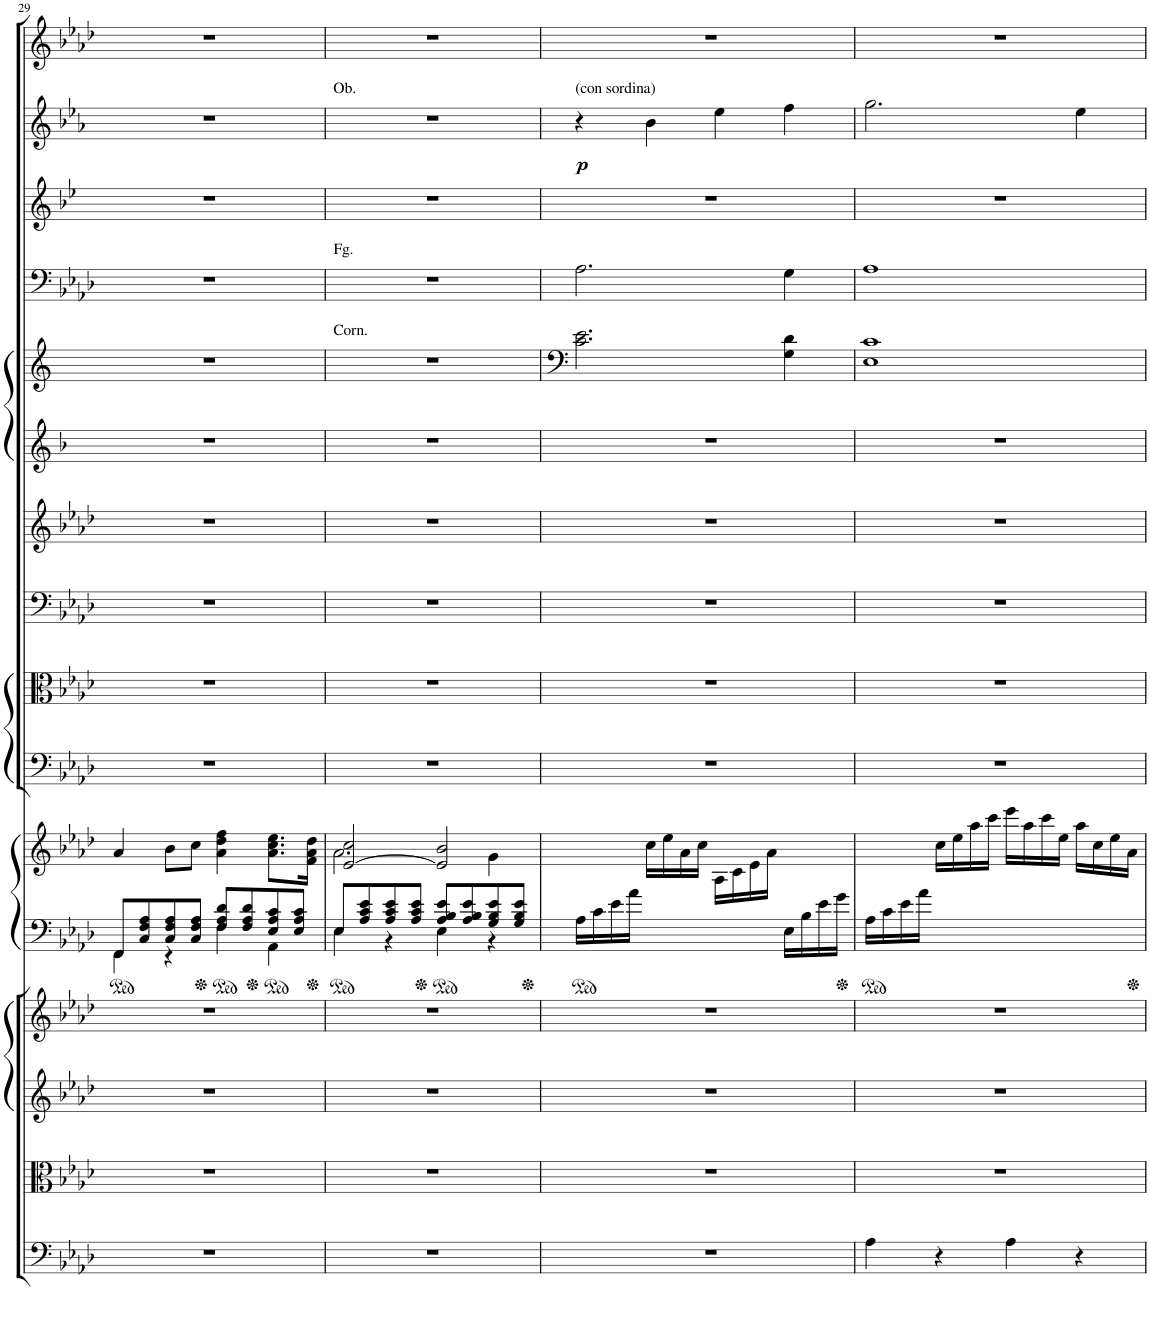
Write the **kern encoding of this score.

**kern	**kern	**kern	**kern	**kern	**kern	**kern	**kern	**kern	**kern	**kern	**kern	**kern	**kern	**kern	**dynam	**kern
*part15	*part14	*part13	*part12	*part11	*part11	*part10	*part9	*part8	*part7	*part6	*part5	*part4	*part3	*part2	*part2	*part1
*staff16	*staff15	*staff14	*staff13	*staff12	*staff11	*staff10	*staff9	*staff8	*staff7	*staff6	*staff5	*staff4	*staff3	*staff2	*staff2	*staff1
*I"Bassi	*I"Viola	*I"Violino II	*I"Violino I	*I"Pianoforte	*	*I"Trombone Basso	*I"Tromboni Alto, Tenore	*I"Timpani in C, F, G	*I"Trombe in C	*I"Corni in Es	*I"Corni in As	*I"Fagotti	*I"Clarinetti in B	*I"Oboi (II = Corno inglese)	*	*I"Flauto
*	*	*	*	*I'Pno	*	*	*I'Trb	*I'Timp	*	*	*	*	*I'Cl	*I'Ob	*	*I'Fl
!!LO:PB:g=z
*clefF4	*clefC3	*clefG2	*clefG2	*clefF4	*clefG2	*clefF4	*clefC3	*clefF4	*clefG2	*clefG2	*clefG2	*clefF4	*clefG2	*clefG2	*	*clefG2
*	*	*	*	*	*	*	*	*	*	*Trd5c9	*Trd2c4	*	*Trd1c2	*Trd4c7	*	*
*k[b-e-a-d-]	*k[b-e-a-d-]	*k[b-e-a-d-]	*k[b-e-a-d-]	*k[b-e-a-d-]	*k[b-e-a-d-]	*k[b-e-a-d-]	*k[b-e-a-d-]	*k[b-e-a-d-]	*k[b-e-a-d-]	*k[b-]	*k[]	*k[b-e-a-d-]	*k[b-e-]	*k[b-e-a-]	*	*k[b-e-a-d-]
*M4/4	*M4/4	*M4/4	*M4/4	*M4/4	*M4/4	*M4/4	*M4/4	*M4/4	*M4/4	*M4/4	*M4/4	*M4/4	*M4/4	*M4/4	*	*M4/4
*met(c)	*met(c)	*met(c)	*met(c)	*met(c)	*met(c)	*met(c)	*met(c)	*met(c)	*met(c)	*met(c)	*met(c)	*met(c)	*met(c)	*met(c)	*	*met(c)
=29	=29	=29	=29	=29	=29	=29	=29	=29	=29	=29	=29	=29	=29	=29	=29	=29
*	*	*	*	*^	*	*	*	*	*	*	*	*	*	*	*	*
1r	1r	1r	1r	8FF/L	4FF\	4a-/	1r	1r	1r	1r	1r	1r	1r	1r	1r	.	1r
.	.	.	.	8C/ 8F/ 8A-/	.	.	.	.	.	.	.	.	.	.	.	.	.
.	.	.	.	8C/ 8F/ 8A-/	4r	8b-\L	.	.	.	.	.	.	.	.	.	.	.
.	.	.	.	8C/ 8F/ 8A-/J	.	8cc\J	.	.	.	.	.	.	.	.	.	.	.
.	.	.	.	8F/ 8A-/ 8d-/L	4F\	4a-\ 4dd-\ 4ff\	.	.	.	.	.	.	.	.	.	.	.
.	.	.	.	8F/ 8A-/ 8d-/	.	.	.	.	.	.	.	.	.	.	.	.	.
.	.	.	.	8E-/ 8A-/ 8c/	4AA-\	8.a-\ 8.cc\ 8.ee-\L	.	.	.	.	.	.	.	.	.	.	.
.	.	.	.	8E-/ 8A-/ 8c/J	.	.	.	.	.	.	.	.	.	.	.	.	.
.	.	.	.	.	.	16f\ 16a-\ 16dd-\Jk	.	.	.	.	.	.	.	.	.	.	.
=30	=30	=30	=30	=30	=30	=30	=30	=30	=30	=30	=30	=30	=30	=30	=30	=30	=30
*	*	*	*	*	*	*^	*	*	*	*	*	*	*	*	*	*	*
!	!	!	!	!	!	!	!	!	!	!	!	!	!	!	!	!LO:TX:a:t=Ob.	!	!
!	!	!	!	!	!	!	!	!	!	!	!	!	!	!LO:TX:a:t=Fg.	!	!	!	!
!	!	!	!	!	!	!	!	!	!	!	!	!	!LO:TX:a:t=Corn.	!	!	!	!	!
1r	1r	1r	1r	8E-/L	4E-\	[2e-/ 2cc/	2.a-\	1r	1r	1r	1r	1r	1r	1r	1r	1r	.	1r
.	.	.	.	8A-/ 8c/ 8e-/	.	.	.	.	.	.	.	.	.	.	.	.	.	.
.	.	.	.	8A-/ 8c/ 8e-/	4r	.	.	.	.	.	.	.	.	.	.	.	.	.
.	.	.	.	8A-/ 8c/ 8e-/J	.	.	.	.	.	.	.	.	.	.	.	.	.	.
.	.	.	.	8A-/ 8B-/ 8e-/L	4E-\	2e-/] 2b-/	.	.	.	.	.	.	.	.	.	.	.	.
.	.	.	.	8A-/ 8B-/ 8e-/	.	.	.	.	.	.	.	.	.	.	.	.	.	.
.	.	.	.	8G/ 8B-/ 8e-/	4r	.	4g\	.	.	.	.	.	.	.	.	.	.	.
.	.	.	.	8G/ 8B-/ 8e-/J	.	.	.	.	.	.	.	.	.	.	.	.	.	.
*	*	*	*	*v	*v	*	*	*	*	*	*	*	*	*	*	*	*	*
=31	=31	=31	=31	=31	=31	=31	=31	=31	=31	=31	=31	=31	=31	=31	=31	=31	=31
!	!	!	!	!	!	!	!	!	!	!	!	!	!	!	!LO:TX:a:t=(con sordina)	!	!
!	!	!	!	!	!	!	!	!	!	!	!	!	!	!	!	!LO:DY:b	!
1r	1r	1r	1r	16A-\LL	1ryy	4ryy	1r	1r	1r	1r	1r	2.c\ 2.e\	2.A-\	1r	4r	p	1r
.	.	.	.	16c\	.	.	.	.	.	.	.	.	.	.	.	.	.
.	.	.	.	16e-\	.	.	.	.	.	.	.	.	.	.	.	.	.
.	.	.	.	16a-\JJ	.	.	.	.	.	.	.	.	.	.	.	.	.
.	.	.	.	2ryy	.	16cc\LL	.	.	.	.	.	.	.	.	4b-\	.	.
.	.	.	.	.	.	16ee-\	.	.	.	.	.	.	.	.	.	.	.
.	.	.	.	.	.	16a-\	.	.	.	.	.	.	.	.	.	.	.
.	.	.	.	.	.	16cc\JJ	.	.	.	.	.	.	.	.	.	.	.
.	.	.	.	.	.	16A-\LL	.	.	.	.	.	.	.	.	4ee-\	.	.
.	.	.	.	.	.	16c\	.	.	.	.	.	.	.	.	.	.	.
.	.	.	.	.	.	16e-\	.	.	.	.	.	.	.	.	.	.	.
.	.	.	.	.	.	16a-\JJ	.	.	.	.	.	.	.	.	.	.	.
.	.	.	.	16E-\LL	.	4ryy	.	.	.	.	.	4G\ 4d\	4G\	.	4ff\	.	.
.	.	.	.	16B-\	.	.	.	.	.	.	.	.	.	.	.	.	.
.	.	.	.	16e-\	.	.	.	.	.	.	.	.	.	.	.	.	.
.	.	.	.	16g\JJ	.	.	.	.	.	.	.	.	.	.	.	.	.
=32	=32	=32	=32	=32	=32	=32	=32	=32	=32	=32	=32	=32	=32	=32	=32	=32	=32
*	*	*	*	*ped	*	*	*	*	*	*	*	*	*	*	*	*	*
4A-\	1r	1r	1r	16A-\LL	1ryy	4ryy	1r	1r	1r	1r	1r	1E 1c	1A-	1r	2.gg\	.	1r
.	.	.	.	16c\	.	.	.	.	.	.	.	.	.	.	.	.	.
.	.	.	.	16e-\	.	.	.	.	.	.	.	.	.	.	.	.	.
.	.	.	.	16a-\JJ	.	.	.	.	.	.	.	.	.	.	.	.	.
4r	.	.	.	2.ryy	.	16cc\LL	.	.	.	.	.	.	.	.	.	.	.
.	.	.	.	.	.	16ee-\	.	.	.	.	.	.	.	.	.	.	.
.	.	.	.	.	.	16aa-\	.	.	.	.	.	.	.	.	.	.	.
.	.	.	.	.	.	16ccc\JJ	.	.	.	.	.	.	.	.	.	.	.
4A-\	.	.	.	.	.	16eee-\LL	.	.	.	.	.	.	.	.	.	.	.
.	.	.	.	.	.	16aa-\	.	.	.	.	.	.	.	.	.	.	.
.	.	.	.	.	.	16ccc\	.	.	.	.	.	.	.	.	.	.	.
.	.	.	.	.	.	16ee-\JJ	.	.	.	.	.	.	.	.	.	.	.
4r	.	.	.	.	.	16aa-\LL	.	.	.	.	.	.	.	.	4ee-\	.	.
.	.	.	.	.	.	16cc\	.	.	.	.	.	.	.	.	.	.	.
.	.	.	.	.	.	16ee-\	.	.	.	.	.	.	.	.	.	.	.
.	.	.	.	.	.	16a-\JJ	.	.	.	.	.	.	.	.	.	.	.
*	*	*	*	*	*Xped	*	*	*	*	*	*	*	*	*	*	*	*
*	*	*	*	*	*v	*v	*	*	*	*	*	*	*	*	*	*	*
=	=	=	=	=	=	=	=	=	=	=	=	=	=	=	=	=
*-	*-	*-	*-	*-	*-	*-	*-	*-	*-	*-	*-	*-	*-	*-	*-	*-
